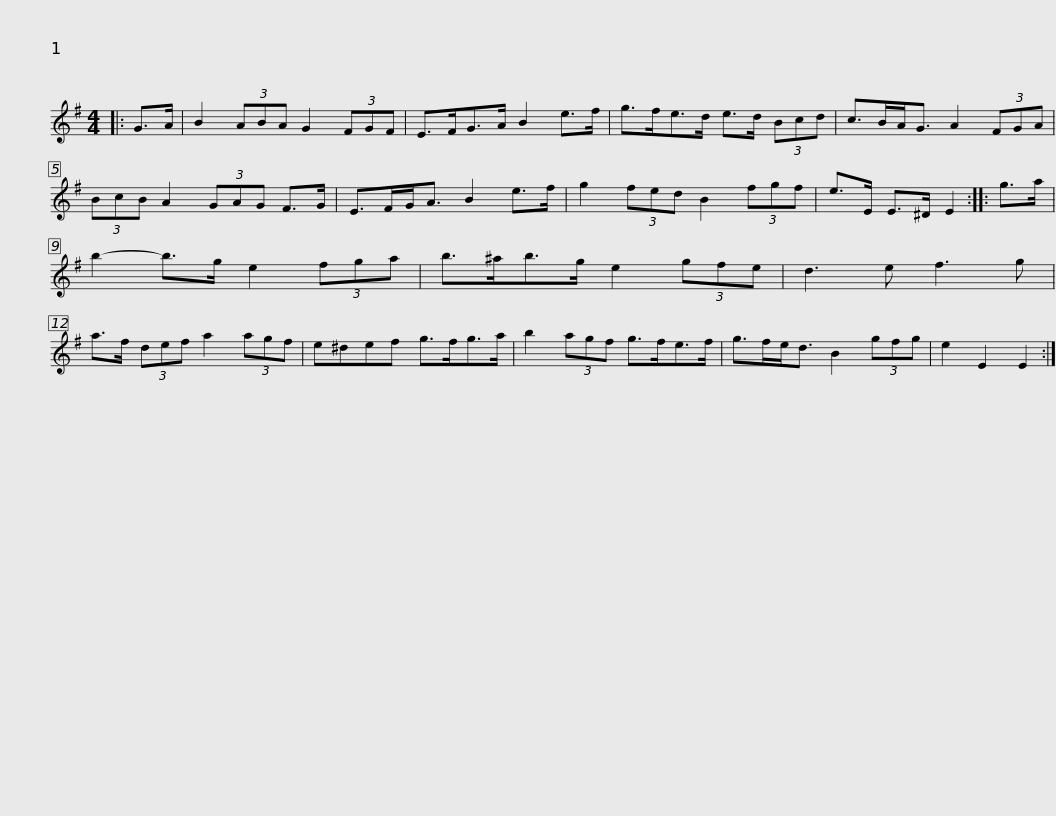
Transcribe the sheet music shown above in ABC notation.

X:1
L:1/8
M:4/4
I:linebreak $
K:Emin
V:1 treble
V:1
|: G>A | B2 (3ABA G2 (3FGF | E>FG>A B2 e>f | g>fe>d e>d (3Bcd | c>BA<G A2 (3FGA |$ %5
 (3BcB A2 (3GAG F>G | E>FG<A B2 e>f | g2 (3fed B2 (3fgf | e>E E>^D E2 :: g>a | %10
 b2- b>g e2 (3fga |$ b>^ab>g e2 (3gfe | d3 e f3 g | a>f (3def a2 (3agf | e^def g>fg>a | %15
 b2 (3agf g>fe>f |$ g>fe<d B2 (3gfg | e2 E2 E2 :| %18
